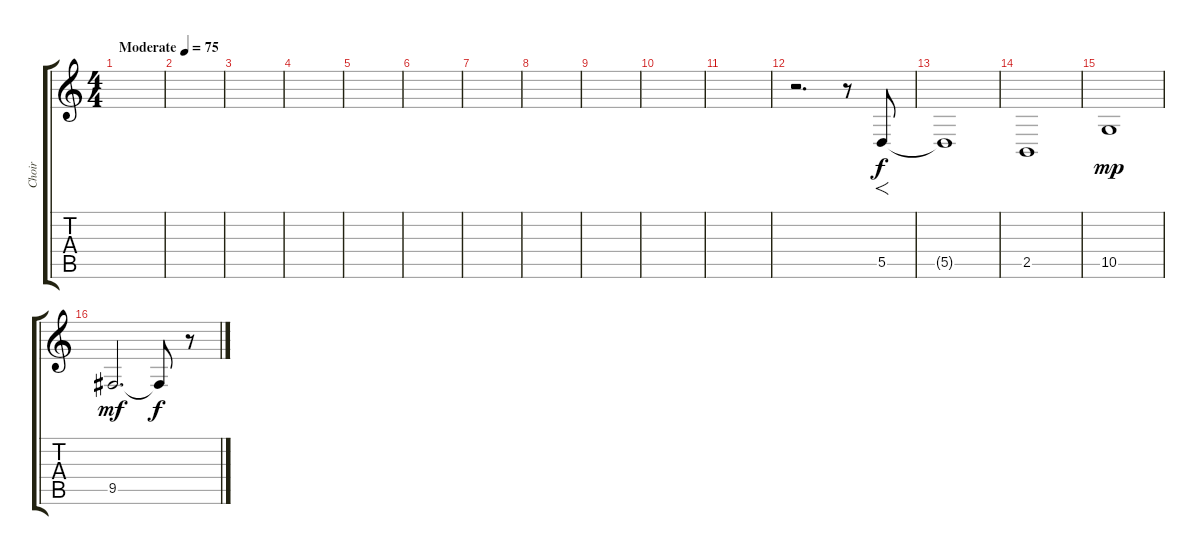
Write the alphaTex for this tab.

\track ("Choir" "Choir") {instrument choiraahs}
\staff {score tabs}
\tuning (E4 B3 G3 D3 A2 E2) {hide}
\ts (4 4)
\tempo (75 "Moderate")
\clef g2
\ks c
|
|
|
|
|
|
|
|
|
|
|
r.2{d} r.8 5.5.8{f} |
5.5{t}.1 |
2.5.1 |
10.5.1{dy mp} |
9.5.2{d dy mf} 9.5{t}.8{dy f} r.8
